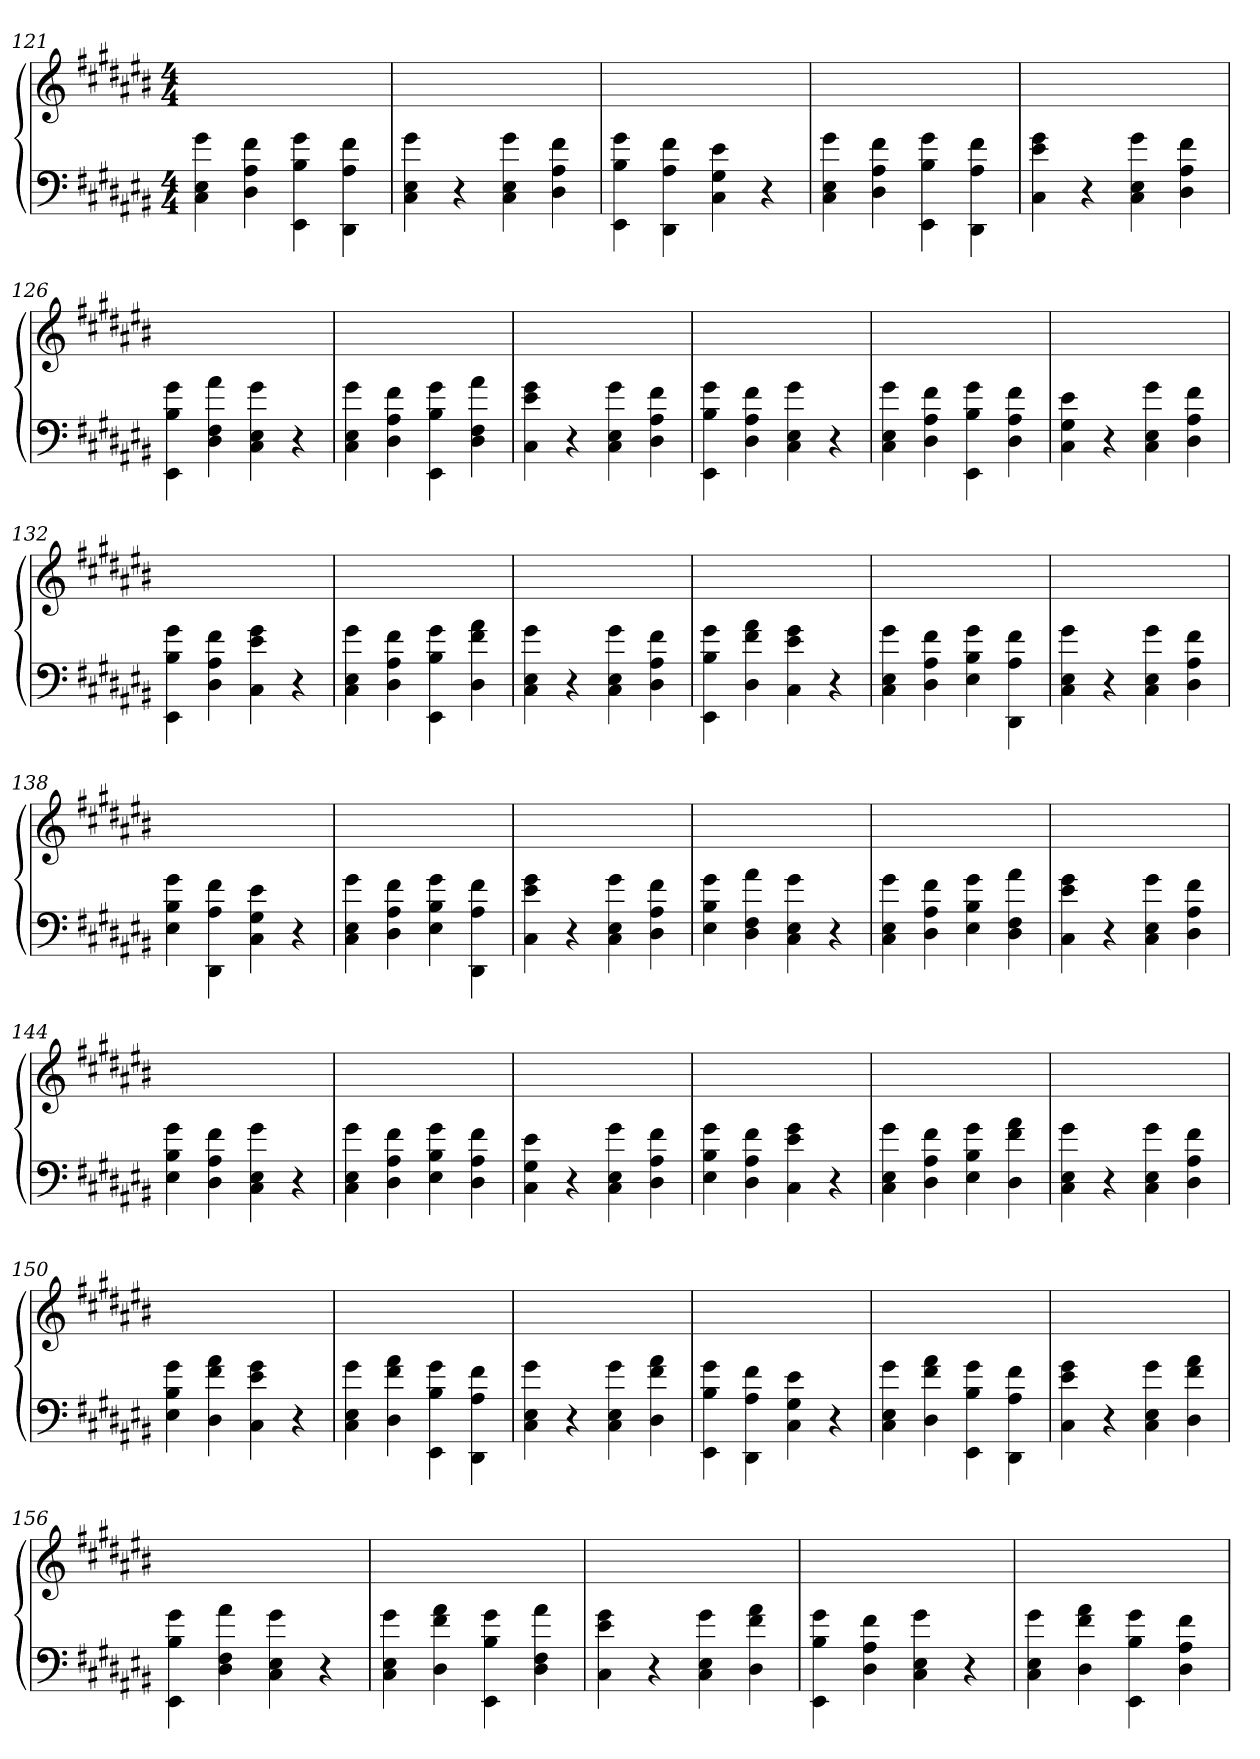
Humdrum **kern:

**kern	**kern
*part2	*part1
*staff2	*staff1
*clefF4	*clefG2
*k[f#c#g#d#a#e#b#]	*k[f#c#g#d#a#e#b#]
*C#:	*C#:
*M4/4	*M4/4
=121	=121
4C# 4E# 4g#	1ryy
4D# 4A# 4f#	.
4EE# 4B# 4g#	.
4DD# 4A# 4f#	.
=122	=122
4C# 4E# 4g#	1ryy
4r	.
4C# 4E# 4g#	.
4D# 4A# 4f#	.
=123	=123
4EE# 4B# 4g#	1ryy
4DD# 4A# 4f#	.
4C# 4G# 4e#	.
4r	.
=124	=124
4C# 4E# 4g#	1ryy
4D# 4A# 4f#	.
4EE# 4B# 4g#	.
4DD# 4A# 4f#	.
=125	=125
4C# 4e# 4g#	1ryy
4r	.
4C# 4E# 4g#	.
4D# 4A# 4f#	.
=126	=126
4EE# 4B# 4g#	1ryy
4D# 4F# 4a#	.
4C# 4E# 4g#	.
4r	.
=127	=127
4C# 4E# 4g#	1ryy
4D# 4A# 4f#	.
4EE# 4B# 4g#	.
4D# 4F# 4a#	.
=128	=128
4C# 4e# 4g#	1ryy
4r	.
4C# 4E# 4g#	.
4D# 4A# 4f#	.
=129	=129
4EE# 4B# 4g#	1ryy
4D# 4A# 4f#	.
4C# 4E# 4g#	.
4r	.
=130	=130
4C# 4E# 4g#	1ryy
4D# 4A# 4f#	.
4EE# 4B# 4g#	.
4D# 4A# 4f#	.
=131	=131
4C# 4G# 4e#	1ryy
4r	.
4C# 4E# 4g#	.
4D# 4A# 4f#	.
=132	=132
4EE# 4B# 4g#	1ryy
4D# 4A# 4f#	.
4C# 4e# 4g#	.
4r	.
=133	=133
4C# 4E# 4g#	1ryy
4D# 4A# 4f#	.
4EE# 4B# 4g#	.
4D# 4f# 4a#	.
=134	=134
4C# 4E# 4g#	1ryy
4r	.
4C# 4E# 4g#	.
4D# 4A# 4f#	.
=135	=135
4EE# 4B# 4g#	1ryy
4D# 4f# 4a#	.
4C# 4e# 4g#	.
4r	.
=136	=136
4C# 4E# 4g#	1ryy
4D# 4A# 4f#	.
4E# 4B# 4g#	.
4DD# 4A# 4f#	.
=137	=137
4C# 4E# 4g#	1ryy
4r	.
4C# 4E# 4g#	.
4D# 4A# 4f#	.
=138	=138
4E# 4B# 4g#	1ryy
4DD# 4A# 4f#	.
4C# 4G# 4e#	.
4r	.
=139	=139
4C# 4E# 4g#	1ryy
4D# 4A# 4f#	.
4E# 4B# 4g#	.
4DD# 4A# 4f#	.
=140	=140
4C# 4e# 4g#	1ryy
4r	.
4C# 4E# 4g#	.
4D# 4A# 4f#	.
=141	=141
4E# 4B# 4g#	1ryy
4D# 4F# 4a#	.
4C# 4E# 4g#	.
4r	.
=142	=142
4C# 4E# 4g#	1ryy
4D# 4A# 4f#	.
4E# 4B# 4g#	.
4D# 4F# 4a#	.
=143	=143
4C# 4e# 4g#	1ryy
4r	.
4C# 4E# 4g#	.
4D# 4A# 4f#	.
=144	=144
4E# 4B# 4g#	1ryy
4D# 4A# 4f#	.
4C# 4E# 4g#	.
4r	.
=145	=145
4C# 4E# 4g#	1ryy
4D# 4A# 4f#	.
4E# 4B# 4g#	.
4D# 4A# 4f#	.
=146	=146
4C# 4G# 4e#	1ryy
4r	.
4C# 4E# 4g#	.
4D# 4A# 4f#	.
=147	=147
4E# 4B# 4g#	1ryy
4D# 4A# 4f#	.
4C# 4e# 4g#	.
4r	.
=148	=148
4C# 4E# 4g#	1ryy
4D# 4A# 4f#	.
4E# 4B# 4g#	.
4D# 4f# 4a#	.
=149	=149
4C# 4E# 4g#	1ryy
4r	.
4C# 4E# 4g#	.
4D# 4A# 4f#	.
=150	=150
4E# 4B# 4g#	1ryy
4D# 4f# 4a#	.
4C# 4e# 4g#	.
4r	.
=151	=151
4C# 4E# 4g#	1ryy
4D# 4f# 4a#	.
4EE# 4B# 4g#	.
4DD# 4A# 4f#	.
=152	=152
4C# 4E# 4g#	1ryy
4r	.
4C# 4E# 4g#	.
4D# 4f# 4a#	.
=153	=153
4EE# 4B# 4g#	1ryy
4DD# 4A# 4f#	.
4C# 4G# 4e#	.
4r	.
=154	=154
4C# 4E# 4g#	1ryy
4D# 4f# 4a#	.
4EE# 4B# 4g#	.
4DD# 4A# 4f#	.
=155	=155
4C# 4e# 4g#	1ryy
4r	.
4C# 4E# 4g#	.
4D# 4f# 4a#	.
=156	=156
4EE# 4B# 4g#	1ryy
4D# 4F# 4a#	.
4C# 4E# 4g#	.
4r	.
=157	=157
4C# 4E# 4g#	1ryy
4D# 4f# 4a#	.
4EE# 4B# 4g#	.
4D# 4F# 4a#	.
=158	=158
4C# 4e# 4g#	1ryy
4r	.
4C# 4E# 4g#	.
4D# 4f# 4a#	.
=159	=159
4EE# 4B# 4g#	1ryy
4D# 4A# 4f#	.
4C# 4E# 4g#	.
4r	.
=160	=160
4C# 4E# 4g#	1ryy
4D# 4f# 4a#	.
4EE# 4B# 4g#	.
4D# 4A# 4f#	.
=	=
*-	*-
